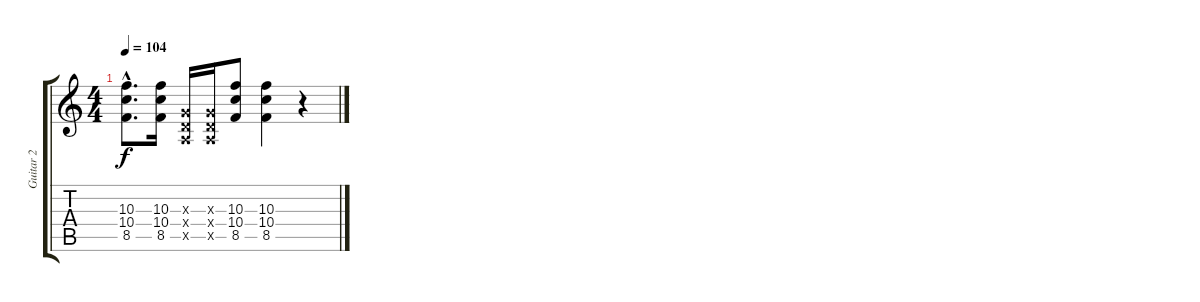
\track ("Guitar 2" "Guitar 2") {instrument distortionguitar}
\staff {score tabs}
\tuning (E4 B3 G3 D3 A2 E2) {hide}
\ts (4 4)
\tempo 104
\clef g2
\ks c
(10.3{hac} 10.4{hac} 8.5{hac}).8{d dy f} (10.3 10.4 8.5).16 (0.3{x} 0.4{x} 0.5{x}).16 (0.3{x} 0.4{x} 0.5{x}).16 (10.3 10.4 8.5).8 (10.3 10.4 8.5).4 r.4
